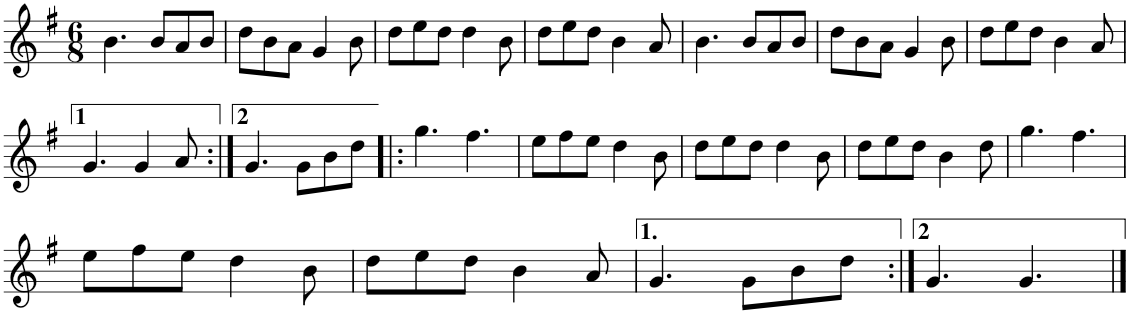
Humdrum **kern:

**kern
*part1
*staff1
*I"Piano
*I'Pno
*clefG2
*k[f#]
*G:
*M6/8
=1
4.b\
8b/L
8a/
8b/J
=2
8dd\L
8b\
8a\J
4g/
8b\
=3
8dd\L
8ee\
8dd\J
4dd\
8b\
=4
8dd\L
8ee\
8dd\J
4b\
8a/
=5
4.b\
8b/L
8a/
8b/J
=6
8dd\L
8b\
8a\J
4g/
8b\
=7
8dd\L
8ee\
8dd\J
4b\
8a/
!!LO:LB:g=z
=8
4.g/
4g/
8a/
=9:|!
4.g/
8g\L
8b\
8dd\J
=10!|:
4.gg\
4.ff#\
=11
8ee\L
8ff#\
8ee\J
4dd\
8b\
=12
8dd\L
8ee\
8dd\J
4dd\
8b\
=13
8dd\L
8ee\
8dd\J
4b\
8dd\
=14
4.gg\
4.ff#\
!!LO:LB:g=z
=15
8ee\L
8ff#\
8ee\J
4dd\
8b\
=16
8dd\L
8ee\
8dd\J
4b\
8a/
=17
4.g/
8g\L
8b\
8dd\J
=18:|!
4.g/
4.g/
==
*-
